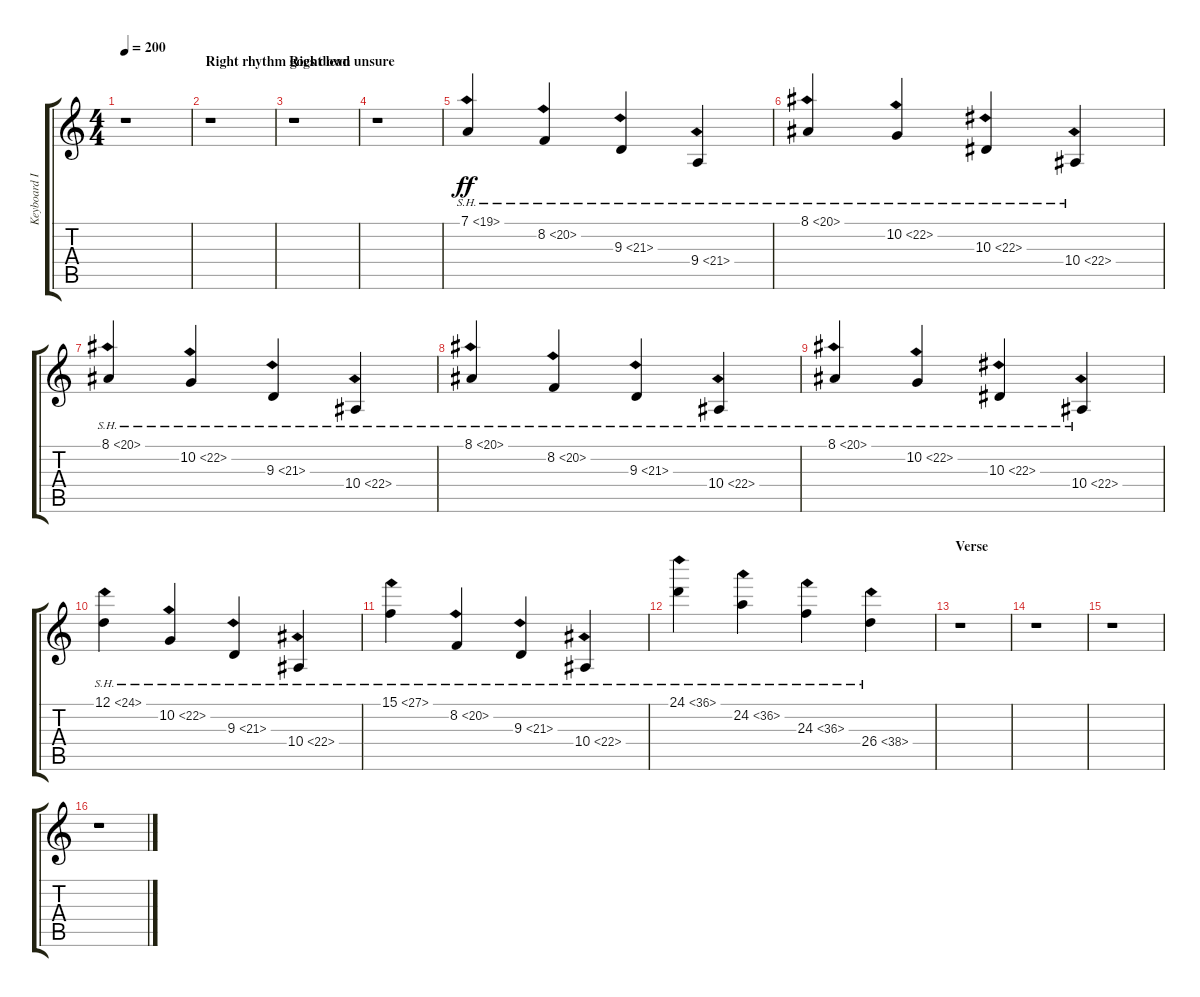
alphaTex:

\track ("Keyboard II" "Keyboard I") {instrument pad1newage}
\staff {score tabs}
\tuning (D4 A3 F3 C3 G2 D2) {hide}
\ts (4 4)
\tempo 200
\clef g2
\ks c
r.1{dy ff} |
\section ("" "Right rhythm goes down")
r.1 |
\section ("" "Right lead unsure")
r.1 |
r.1 |
7.1{sh 12}.4 8.2{sh 12}.4 9.3{sh 12}.4 9.4{sh 12}.4 |
8.1{sh 12}.4 10.2{sh 12}.4 10.3{sh 12}.4 10.4{sh 12}.4 |
8.1{sh 12}.4 10.2{sh 12}.4 9.3{sh 12}.4 10.4{sh 12}.4 |
8.1{sh 12}.4 8.2{sh 12}.4 9.3{sh 12}.4 10.4{sh 12}.4 |
8.1{sh 12}.4 10.2{sh 12}.4 10.3{sh 12}.4 10.4{sh 12}.4 |
12.1{sh 12}.4 10.2{sh 12}.4 9.3{sh 12}.4 10.4{sh 12}.4 |
15.1{sh 12}.4 8.2{sh 12}.4 9.3{sh 12}.4 10.4{sh 12}.4 |
24.1{sh 12}.4 24.2{sh 12}.4 24.3{sh 12}.4 26.4{sh 12}.4 |
\section ("" "Verse")
r.1 |
r.1 |
r.1 |
r.1
